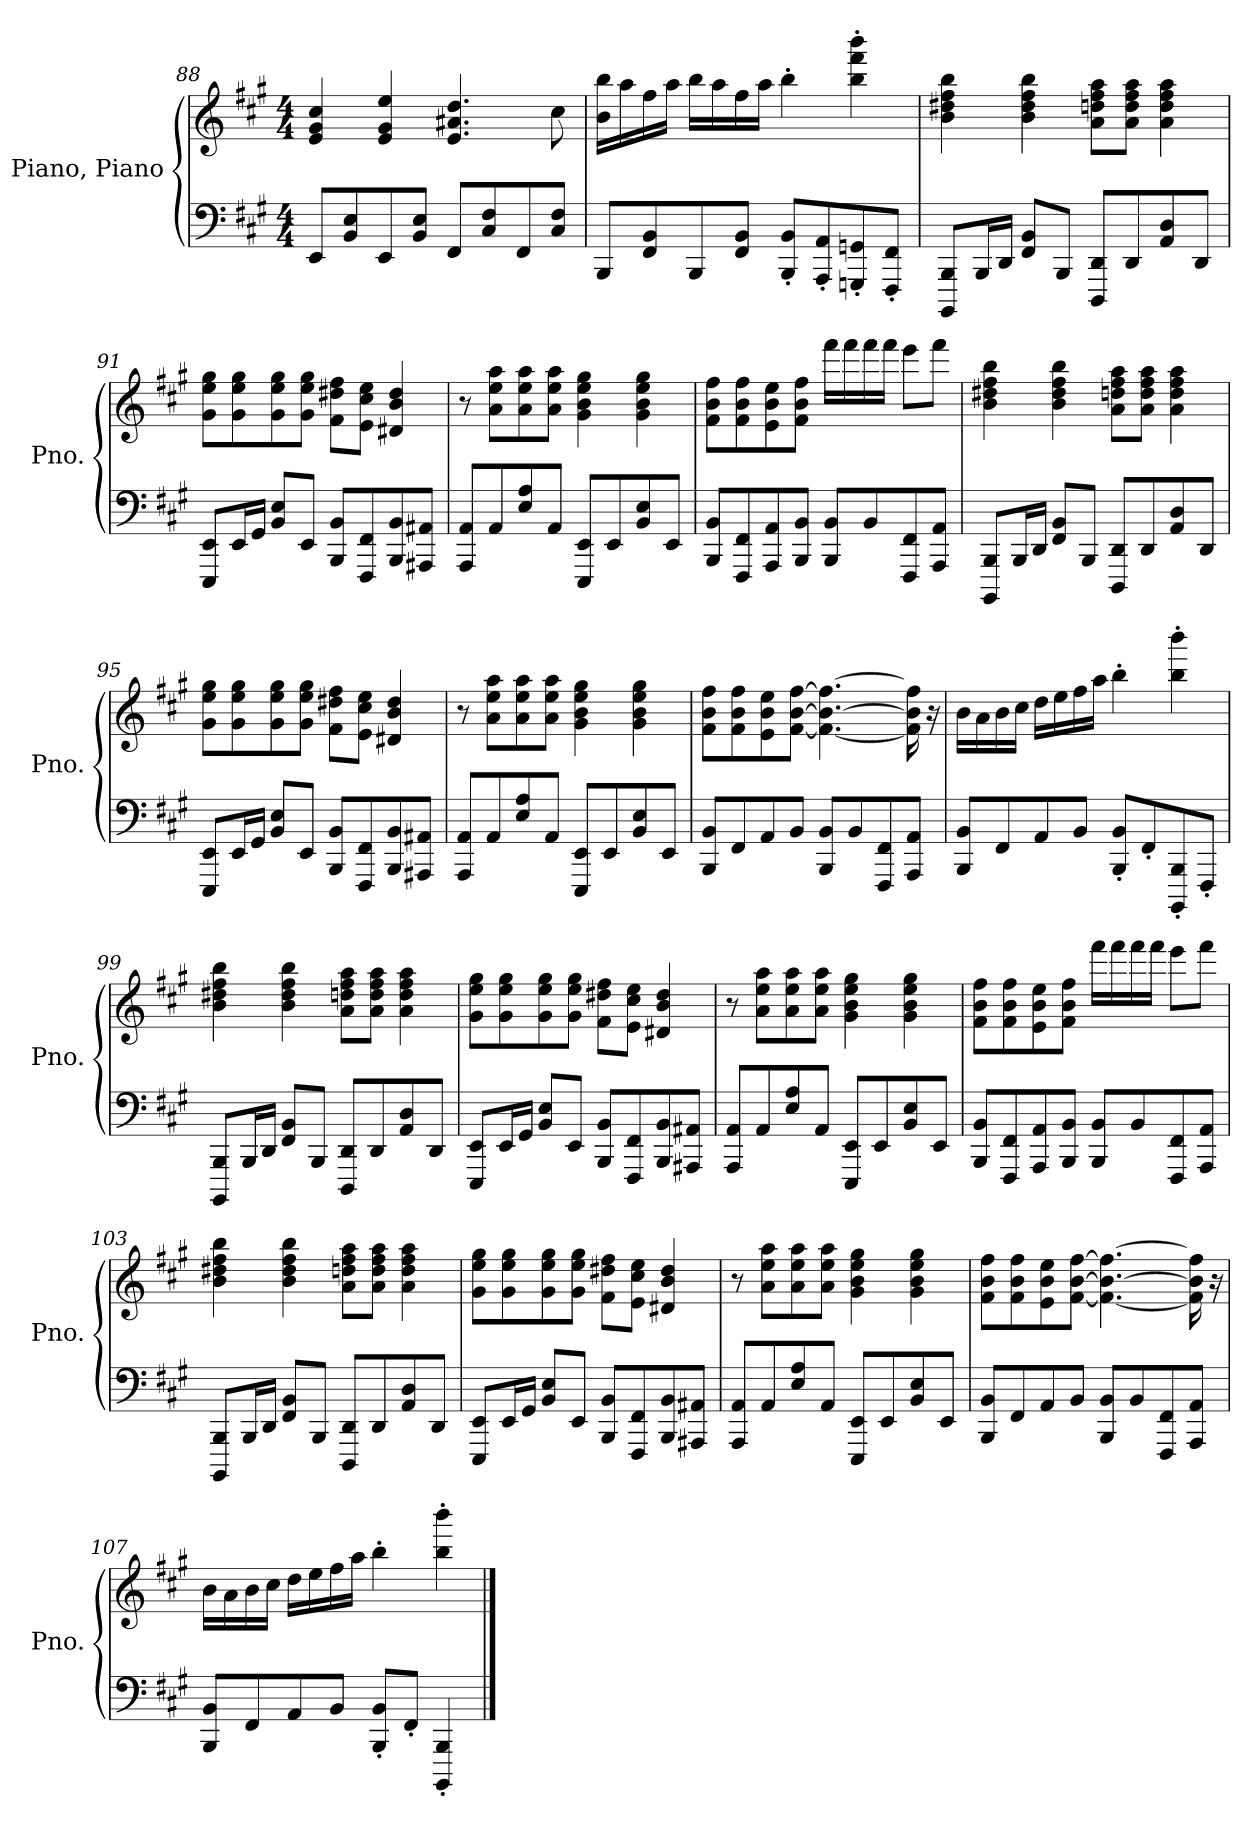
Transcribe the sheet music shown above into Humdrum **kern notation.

**kern	**kern
*part1	*part1
*staff2	*staff1
*I"Piano, Piano	*
*I'Pno.	*
*clefF4	*clefG2
*k[f#c#g#]	*k[f#c#g#]
*M4/4	*M4/4
=88	=88
8EE/L	4e/ 4g#/ 4cc#/
8BB/ 8E/	.
8EE/	4e/ 4g#/ 4ee/
8BB/ 8E/J	.
8FF#/L	4.e/ 4.a#X/ 4.dd/
8C#/ 8F#/	.
8FF#/	.
8C#/ 8F#/J	8cc#\
=89	=89
8BBB/L	16b\ 16bb\LL
.	16aa\
8FF#/ 8BB/	16ff#\
.	16aa\JJ
8BBB/	16bb\LL
.	16aa\
8FF#/ 8BB/J	16ff#\
.	16aa\JJ
8BBB/' 8BB/'L	4bb'\
8AAA/' 8AA/'	.
8GGGn/' 8GGn/'	4bb\' 4fff#\' 4bbb\'
8FFF#/' 8FF#/'J	.
!!LO:LB:g=z
=90	=90
8BBBB/ 8BBB/L	4b\ 4dd#X\ 4ff#\ 4bb\
16BBB/L	.
16DD/JJ	.
8FF#/ 8BB/L	4b\ 4dd#\ 4ff#\ 4bb\
8BBB/J	.
8DDD/ 8DD/L	8a\ 8ddn\ 8ff#\ 8aa\L
8DD/	8a\ 8dd\ 8ff#\ 8aa\J
8AA/ 8D/	4a\ 4dd\ 4ff#\ 4aa\
8DD/J	.
=91	=91
8EEE/ 8EE/L	8g#\ 8ee\ 8gg#\L
16EE/L	8g#\ 8ee\ 8gg#\
16GG#/JJ	.
8BB/ 8E/L	8g#\ 8ee\ 8gg#\
8EE/J	8g#\ 8ee\ 8gg#\J
8BBB/ 8BB/L	8f#\ 8dd#X\ 8ff#\L
8FFF#/ 8FF#/	8e\ 8cc#\ 8ee\J
8BBB/ 8BB/	4d#X/ 4b/ 4dd#/
8AAA#X/ 8AA#X/J	.
=92	=92
8AAA/ 8AA/L	8r
8AA/	8a\ 8ee\ 8aa\L
8E/ 8A/	8a\ 8ee\ 8aa\
8AA/J	8a\ 8ee\ 8aa\J
8EEE/ 8EE/L	4g#\ 4b\ 4ee\ 4gg#\
8EE/	.
8BB/ 8E/	4g#\ 4b\ 4ee\ 4gg#\
8EE/J	.
!!LO:LB:g=z
=93	=93
8BBB/ 8BB/L	8f#\ 8b\ 8ff#\L
8FFF#/ 8FF#/	8f#\ 8b\ 8ff#\
8AAA/ 8AA/	8e\ 8b\ 8ee\
8BBB/ 8BB/J	8f#\ 8b\ 8ff#\J
8BBB/ 8BB/L	16fff#\LL
.	16fff#\
8BB/	16fff#\
.	16fff#\JJ
8FFF#/ 8FF#/	8eee\L
8AAA/ 8AA/J	8fff#\J
=94	=94
8BBBB/ 8BBB/L	4b\ 4dd#X\ 4ff#\ 4bb\
16BBB/L	.
16DD/JJ	.
8FF#/ 8BB/L	4b\ 4dd#\ 4ff#\ 4bb\
8BBB/J	.
8DDD/ 8DD/L	8a\ 8ddn\ 8ff#\ 8aa\L
8DD/	8a\ 8dd\ 8ff#\ 8aa\J
8AA/ 8D/	4a\ 4dd\ 4ff#\ 4aa\
8DD/J	.
=95	=95
8EEE/ 8EE/L	8g#\ 8ee\ 8gg#\L
16EE/L	8g#\ 8ee\ 8gg#\
16GG#/JJ	.
8BB/ 8E/L	8g#\ 8ee\ 8gg#\
8EE/J	8g#\ 8ee\ 8gg#\J
8BBB/ 8BB/L	8f#\ 8dd#X\ 8ff#\L
8FFF#/ 8FF#/	8e\ 8cc#\ 8ee\J
8BBB/ 8BB/	4d#X/ 4b/ 4dd#/
8AAA#X/ 8AA#X/J	.
!!LO:LB:g=z
=96	=96
8AAA/ 8AA/L	8r
8AA/	8a\ 8ee\ 8aa\L
8E/ 8A/	8a\ 8ee\ 8aa\
8AA/J	8a\ 8ee\ 8aa\J
8EEE/ 8EE/L	4g#\ 4b\ 4ee\ 4gg#\
8EE/	.
8BB/ 8E/	4g#\ 4b\ 4ee\ 4gg#\
8EE/J	.
=97	=97
8BBB/ 8BB/L	8f#\ 8b\ 8ff#\L
8FF#/	8f#\ 8b\ 8ff#\
8AA/	8e\ 8b\ 8ee\
8BB/J	[8f#\ [8b\ [8ff#\J
8BBB/ 8BB/L	4.f#\_ 4.b\_ 4.ff#\_
8BB/	.
8FFF#/ 8FF#/	.
8AAA/ 8AA/J	16f#\] 16b\] 16ff#\]
.	16r
=98	=98
8BBB/ 8BB/L	16b\LL
.	16a\
8FF#/	16b\
.	16cc#\JJ
8AA/	16dd\LL
.	16ee\
8BB/J	16ff#\
.	16aa\JJ
8BBB/' 8BB/'L	4bb'\
8FF#'/	.
8BBBB/' 8BBB/'	4bb\' 4bbb\'
8FFF#'/J	.
!!LO:LB:g=z
=99	=99
8BBBB/ 8BBB/L	4b\ 4dd#X\ 4ff#\ 4bb\
16BBB/L	.
16DD/JJ	.
8FF#/ 8BB/L	4b\ 4dd#\ 4ff#\ 4bb\
8BBB/J	.
8DDD/ 8DD/L	8a\ 8ddn\ 8ff#\ 8aa\L
8DD/	8a\ 8dd\ 8ff#\ 8aa\J
8AA/ 8D/	4a\ 4dd\ 4ff#\ 4aa\
8DD/J	.
=100	=100
8EEE/ 8EE/L	8g#\ 8ee\ 8gg#\L
16EE/L	8g#\ 8ee\ 8gg#\
16GG#/JJ	.
8BB/ 8E/L	8g#\ 8ee\ 8gg#\
8EE/J	8g#\ 8ee\ 8gg#\J
8BBB/ 8BB/L	8f#\ 8dd#X\ 8ff#\L
8FFF#/ 8FF#/	8e\ 8cc#\ 8ee\J
8BBB/ 8BB/	4d#X/ 4b/ 4dd#/
8AAA#X/ 8AA#X/J	.
=101	=101
8AAA/ 8AA/L	8r
8AA/	8a\ 8ee\ 8aa\L
8E/ 8A/	8a\ 8ee\ 8aa\
8AA/J	8a\ 8ee\ 8aa\J
8EEE/ 8EE/L	4g#\ 4b\ 4ee\ 4gg#\
8EE/	.
8BB/ 8E/	4g#\ 4b\ 4ee\ 4gg#\
8EE/J	.
!!LO:PB:g=z
=102	=102
8BBB/ 8BB/L	8f#\ 8b\ 8ff#\L
8FFF#/ 8FF#/	8f#\ 8b\ 8ff#\
8AAA/ 8AA/	8e\ 8b\ 8ee\
8BBB/ 8BB/J	8f#\ 8b\ 8ff#\J
8BBB/ 8BB/L	16fff#\LL
.	16fff#\
8BB/	16fff#\
.	16fff#\JJ
8FFF#/ 8FF#/	8eee\L
8AAA/ 8AA/J	8fff#\J
=103	=103
8BBBB/ 8BBB/L	4b\ 4dd#X\ 4ff#\ 4bb\
16BBB/L	.
16DD/JJ	.
8FF#/ 8BB/L	4b\ 4dd#\ 4ff#\ 4bb\
8BBB/J	.
8DDD/ 8DD/L	8a\ 8ddn\ 8ff#\ 8aa\L
8DD/	8a\ 8dd\ 8ff#\ 8aa\J
8AA/ 8D/	4a\ 4dd\ 4ff#\ 4aa\
8DD/J	.
=104	=104
8EEE/ 8EE/L	8g#\ 8ee\ 8gg#\L
16EE/L	8g#\ 8ee\ 8gg#\
16GG#/JJ	.
8BB/ 8E/L	8g#\ 8ee\ 8gg#\
8EE/J	8g#\ 8ee\ 8gg#\J
8BBB/ 8BB/L	8f#\ 8dd#X\ 8ff#\L
8FFF#/ 8FF#/	8e\ 8cc#\ 8ee\J
8BBB/ 8BB/	4d#X/ 4b/ 4dd#/
8AAA#X/ 8AA#X/J	.
!!LO:LB:g=z
=105	=105
8AAA/ 8AA/L	8r
8AA/	8a\ 8ee\ 8aa\L
8E/ 8A/	8a\ 8ee\ 8aa\
8AA/J	8a\ 8ee\ 8aa\J
8EEE/ 8EE/L	4g#\ 4b\ 4ee\ 4gg#\
8EE/	.
8BB/ 8E/	4g#\ 4b\ 4ee\ 4gg#\
8EE/J	.
=106	=106
8BBB/ 8BB/L	8f#\ 8b\ 8ff#\L
8FF#/	8f#\ 8b\ 8ff#\
8AA/	8e\ 8b\ 8ee\
8BB/J	[8f#\ [8b\ [8ff#\J
8BBB/ 8BB/L	4.f#\_ 4.b\_ 4.ff#\_
8BB/	.
8FFF#/ 8FF#/	.
8AAA/ 8AA/J	16f#\] 16b\] 16ff#\]
.	16r
=107	=107
8BBB/ 8BB/L	16b\LL
.	16a\
8FF#/	16b\
.	16cc#\JJ
8AA/	16dd\LL
.	16ee\
8BB/J	16ff#\
.	16aa\JJ
8BBB/' 8BB/'L	4bb'\
8FF#'/J	.
4BBBB/' 4BBB/'	4bb\' 4bbb\'
==	==
*-	*-
